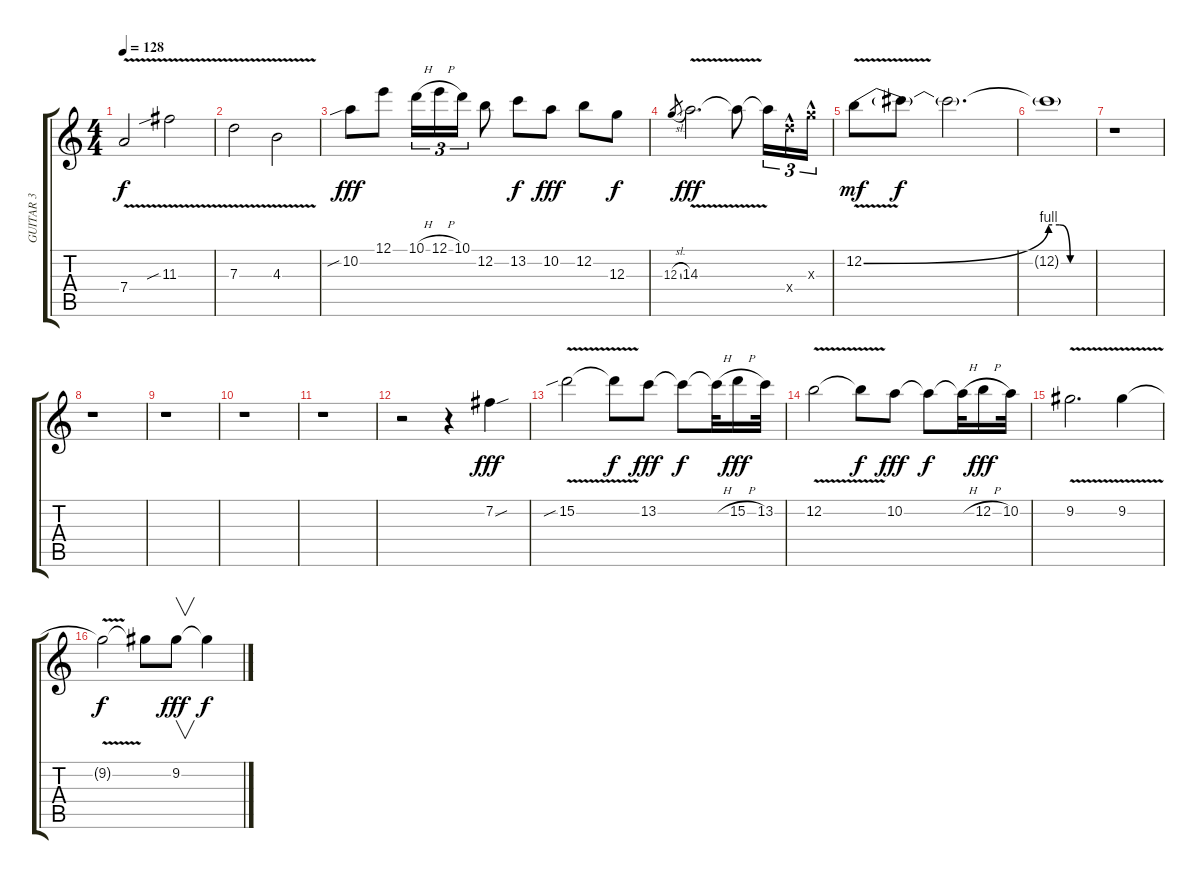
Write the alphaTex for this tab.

\track ("GUITAR 3" "GUITAR 3") {instrument overdrivenguitar}
\staff {score tabs}
\tuning (E4 B3 G3 D3 A2 E2) {hide}
\ts (4 4)
\tempo 128
\clef g2
\ks aminor
7.4{v}.2{dy f} 11.3{v sib}.2 |
7.3{v}.2 4.3{v}.2 |
10.2{sib}.8{dy fff} 12.1.8 10.1{h}.16{tu (3 2)} 12.1{h}.16{tu (3 2)} 10.1.16{tu (3 2)} 12.2.8 13.2.8{dy f} 10.2.8{dy fff} 12.2.8 12.3.8{dy f} |
12.3{sl}.8{gr} 14.3{v}.2{d dy fff} 14.3{t}.8 14.3{t}.16{tu (3 2)} 12.4{hac x}.16{tu (3 2)} 12.3{hac x}.16{tu (3 2)} |
12.2{be (bend 0 0 60 4) v}.8{dy mf} 12.2{t}.8{dy f} 12.2{t}.2{d} |
12.2{be (custom 0 4 15 4 30 0 60 0) t}.1 |
r.1 |
r.1 |
r.1 |
r.1 |
r.1 |
r.2 r.4 7.2{sou}.4{dy fff} |
15.2{v sib}.2 15.2{t}.8{dy f} 13.2.8{dy fff} 13.2{t}.8{dy f} 13.2{h t}.32 15.2{h}.16{dy fff} 13.2.32 |
12.2{v}.2 12.2{t}.8{dy f} 10.2.8{dy fff} 10.2{t}.8{dy f} 10.2{h t}.32 12.2{h}.16{dy fff} 10.2.32 |
9.2{v}.2{d} 9.2{v}.4 |
9.2{t}.2{dy f} 9.2{t}.8 9.2.8{v dy fff} 9.2{t}.4{dy f}
